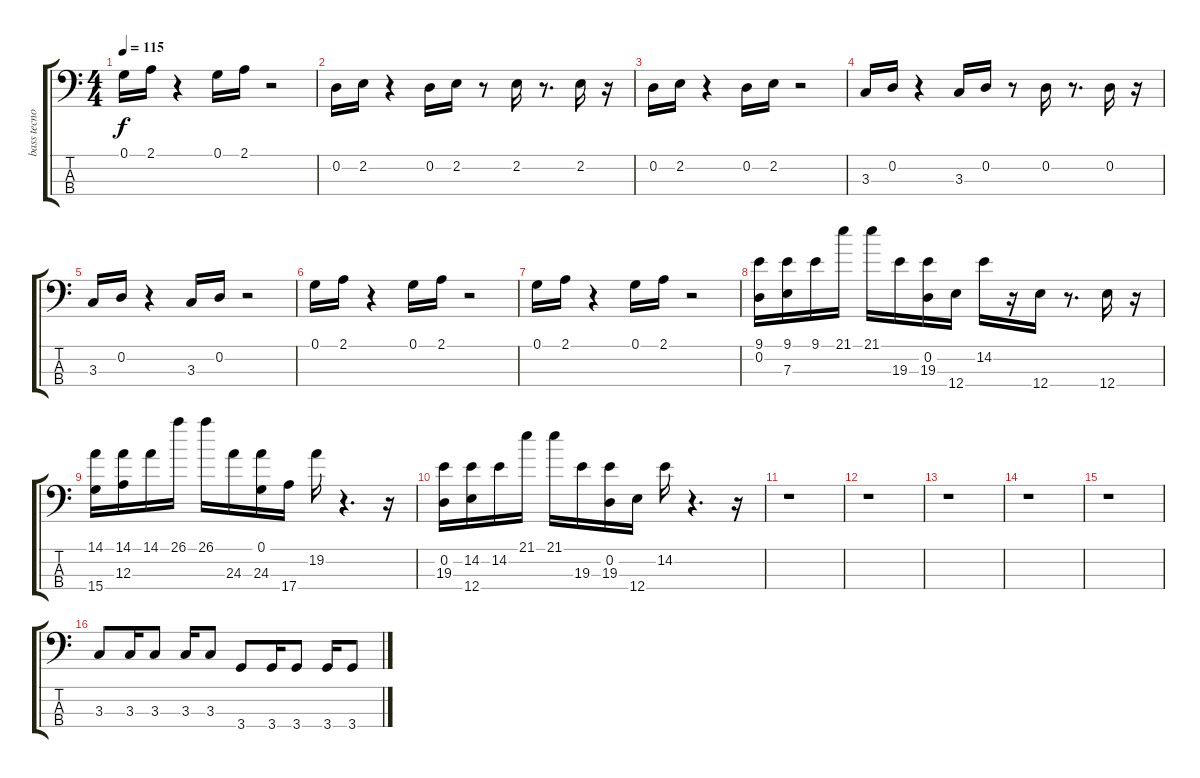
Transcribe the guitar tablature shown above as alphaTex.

\track ("bass tecno" "bass tecno") {instrument synthbass1}
\staff {score tabs}
\tuning (G2 D2 A1 E1) {hide}
\ts (4 4)
\tempo 115
\clef f4
\ks c
0.1.16{dy f} 2.1.16 r.4 0.1.16 2.1.16 r.2 |
0.2.16 2.2.16 r.4 0.2.16 2.2.16 r.8 2.2.16 r.8{d} 2.2.16 r.16 |
0.2.16 2.2.16 r.4 0.2.16 2.2.16 r.2 |
3.3.16 0.2.16 r.4 3.3.16 0.2.16 r.8 0.2.16 r.8{d} 0.2.16 r.16 |
3.3.16 0.2.16 r.4 3.3.16 0.2.16 r.2 |
0.1.16 2.1.16 r.4 0.1.16 2.1.16 r.2 |
0.1.16 2.1.16 r.4 0.1.16 2.1.16 r.2 |
(9.1 0.2).16 (9.1 7.3).16 9.1.16 21.1.16 21.1.16 19.3.16 (0.2 19.3).16 12.4.16 14.2.16 r.16 12.4.16 r.8{d} 12.4.16 r.16 |
(14.1 15.4).16 (14.1 12.3).16 14.1.16 26.1.16 26.1.16 24.3.16 (0.1 24.3).16 17.4.16 19.2.16 r.4{d} r.16 |
(0.2 19.3).16 (14.2 12.4).16 14.2.16 21.1.16 21.1.16 19.3.16 (0.2 19.3).16 12.4.16 14.2.16 r.4{d} r.16 |
r.1 |
r.1 |
r.1 |
r.1 |
r.1 |
3.3.8 3.3.16 3.3.8 3.3.16 3.3.8 3.4.8 3.4.16 3.4.8 3.4.16 3.4.8
